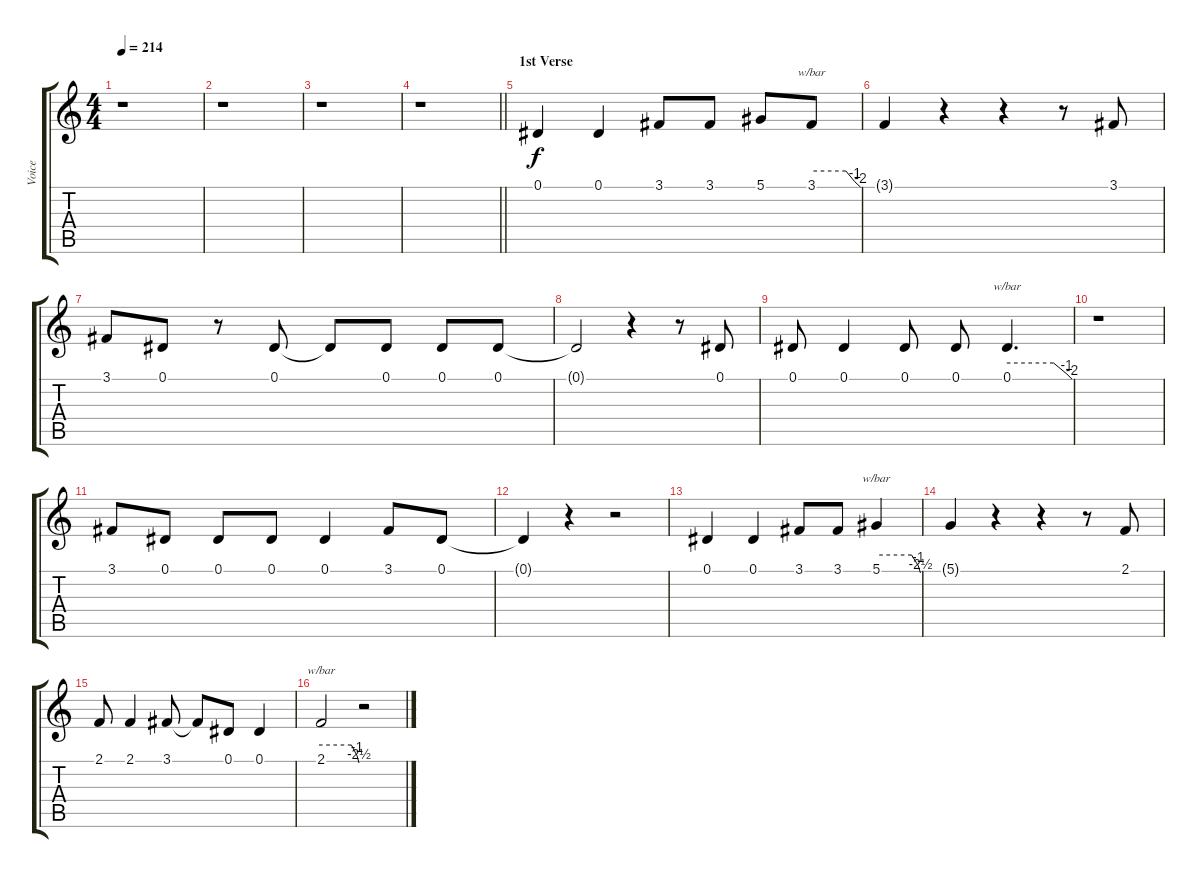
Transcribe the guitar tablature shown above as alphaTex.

\track ("Voice" "Voice") {instrument lead6voice}
\staff {score tabs}
\tuning (Eb4 Bb3 Gb3 Db3 Ab2 Eb2) {hide}
\ts (4 4)
\tempo 214
\clef g2
\ks c
r.1{dy f} |
r.1 |
r.1 |
\barLineRight lightlight
r.1 |
\section ("" "1st Verse")
0.1.4 0.1.4 3.1.8 3.1.8 5.1.8 3.1.8{tbe (custom default 0 0 42 0 53 -4 60 -8)} |
3.1{t}.4 r.4 r.4 r.8 3.1.8 |
3.1.8 0.1.8 r.8 0.1.8 0.1{t}.8 0.1.8 0.1.8 0.1.8 |
0.1{t}.2 r.4 r.8 0.1.8 |
0.1.8 0.1.4 0.1.8 0.1.8 0.1.4{d tbe (custom default 0 0 43 0 55 -4 60 -8)} |
r.1 |
3.1.8 0.1.8 0.1.8 0.1.8 0.1.4 3.1.8 0.1.8 |
0.1{t}.4 r.4 r.2 |
0.1.4 0.1.4 3.1.8 3.1.8 5.1.4{tbe (custom default 0 0 48 0 57 -4 60 -10)} |
5.1{t}.4 r.4 r.4 r.8 2.1.8 |
2.1.8 2.1.4 3.1.8 3.1{t}.8 0.1.8 0.1.4 |
2.1.2{tbe (custom default 0 0 48 0 57 -4 60 -10)} r.2
